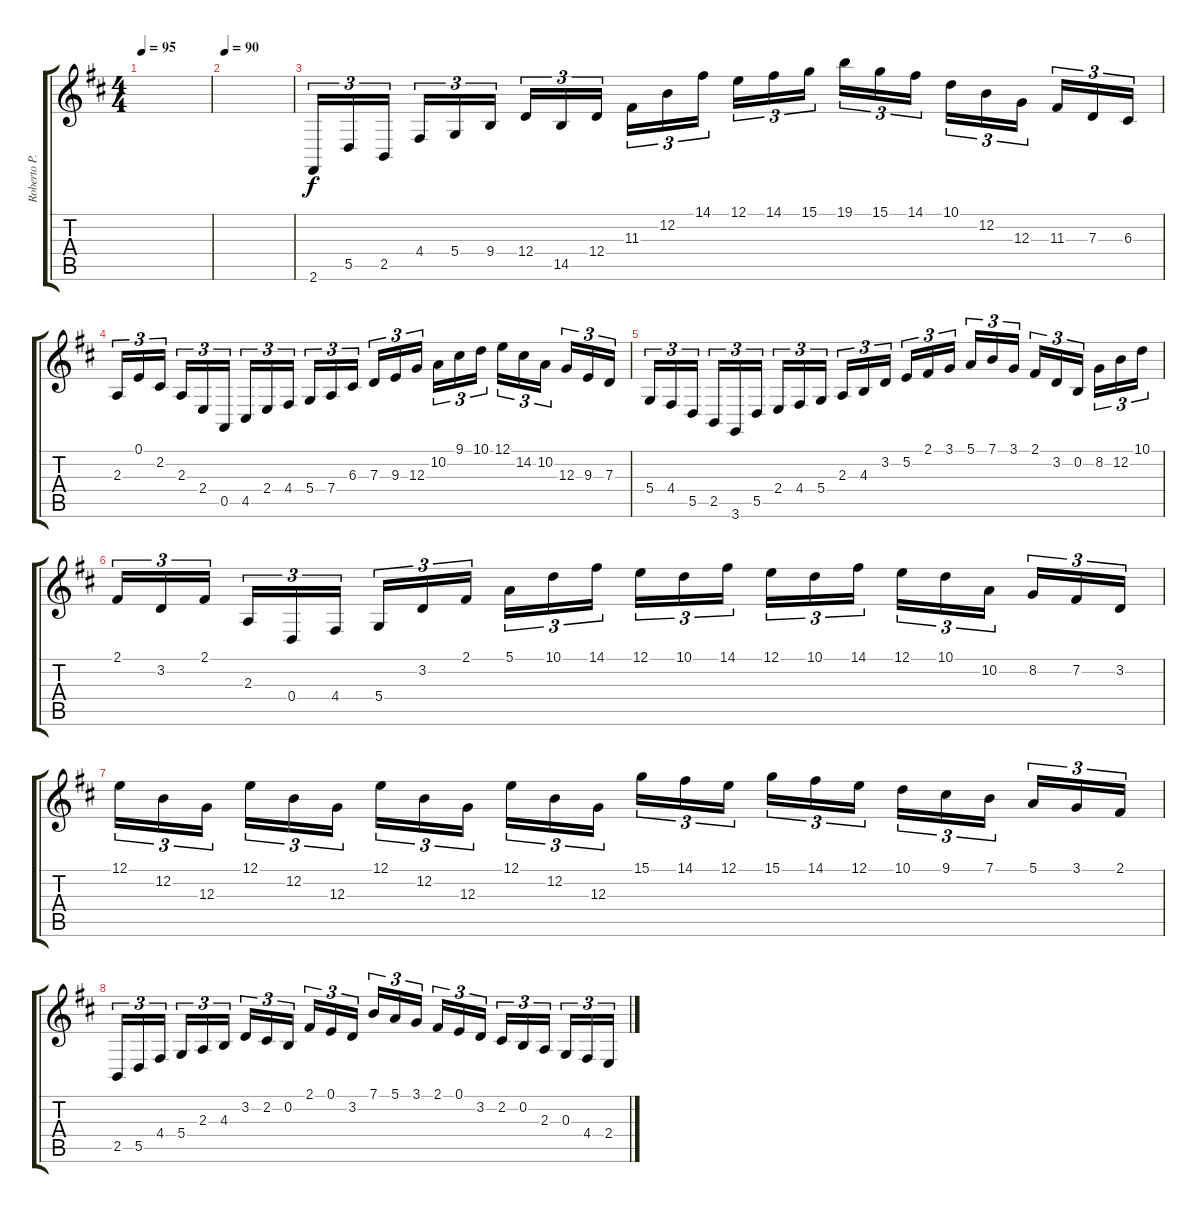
\track ("Roberto P.C. -  Piano  Fills" "Roberto P.") {instrument koto}
\staff {score tabs}
\tuning (E4 B3 G3 D3 A2 E2) {hide}
\ts (4 4)
\tempo 95
\clef g2
\ks bminor
|
\tempo 90
|
2.6.16{tu (3 2)} 5.5.16{tu (3 2)} 2.5.16{tu (3 2)} 4.4.16{tu (3 2)} 5.4.16{tu (3 2)} 9.4.16{tu (3 2)} 12.4.16{tu (3 2)} 14.5.16{tu (3 2)} 12.4.16{tu (3 2)} 11.3.16{tu (3 2)} 12.2.16{tu (3 2)} 14.1.16{tu (3 2)} 12.1.16{tu (3 2)} 14.1.16{tu (3 2)} 15.1.16{tu (3 2)} 19.1.16{tu (3 2)} 15.1.16{tu (3 2)} 14.1.16{tu (3 2)} 10.1.16{tu (3 2)} 12.2.16{tu (3 2)} 12.3.16{tu (3 2)} 11.3.16{tu (3 2)} 7.3.16{tu (3 2)} 6.3.16{tu (3 2)} |
2.3.16{tu (3 2)} 0.1.16{tu (3 2)} 2.2.16{tu (3 2)} 2.3.16{tu (3 2)} 2.4.16{tu (3 2)} 0.5.16{tu (3 2)} 4.5.16{tu (3 2)} 2.4.16{tu (3 2)} 4.4.16{tu (3 2)} 5.4.16{tu (3 2)} 7.4.16{tu (3 2)} 6.3.16{tu (3 2)} 7.3.16{tu (3 2)} 9.3.16{tu (3 2)} 12.3.16{tu (3 2)} 10.2.16{tu (3 2)} 9.1.16{tu (3 2)} 10.1.16{tu (3 2)} 12.1.16{tu (3 2)} 14.2.16{tu (3 2)} 10.2.16{tu (3 2)} 12.3.16{tu (3 2)} 9.3.16{tu (3 2)} 7.3.16{tu (3 2)} |
5.4.16{tu (3 2)} 4.4.16{tu (3 2)} 5.5.16{tu (3 2)} 2.5.16{tu (3 2)} 3.6.16{tu (3 2)} 5.5.16{tu (3 2)} 2.4.16{tu (3 2)} 4.4.16{tu (3 2)} 5.4.16{tu (3 2)} 2.3.16{tu (3 2)} 4.3.16{tu (3 2)} 3.2.16{tu (3 2)} 5.2.16{tu (3 2)} 2.1.16{tu (3 2)} 3.1.16{tu (3 2)} 5.1.16{tu (3 2)} 7.1.16{tu (3 2)} 3.1.16{tu (3 2)} 2.1.16{tu (3 2)} 3.2.16{tu (3 2)} 0.2.16{tu (3 2)} 8.2.16{tu (3 2)} 12.2.16{tu (3 2)} 10.1.16{tu (3 2)} |
2.1.16{tu (3 2)} 3.2.16{tu (3 2)} 2.1.16{tu (3 2)} 2.3.16{tu (3 2)} 0.4.16{tu (3 2)} 4.4.16{tu (3 2)} 5.4.16{tu (3 2)} 3.2.16{tu (3 2)} 2.1.16{tu (3 2)} 5.1.16{tu (3 2)} 10.1.16{tu (3 2)} 14.1.16{tu (3 2)} 12.1.16{tu (3 2)} 10.1.16{tu (3 2)} 14.1.16{tu (3 2)} 12.1.16{tu (3 2)} 10.1.16{tu (3 2)} 14.1.16{tu (3 2)} 12.1.16{tu (3 2)} 10.1.16{tu (3 2)} 10.2.16{tu (3 2)} 8.2.16{tu (3 2)} 7.2.16{tu (3 2)} 3.2.16{tu (3 2)} |
12.1.16{tu (3 2)} 12.2.16{tu (3 2)} 12.3.16{tu (3 2)} 12.1.16{tu (3 2)} 12.2.16{tu (3 2)} 12.3.16{tu (3 2)} 12.1.16{tu (3 2)} 12.2.16{tu (3 2)} 12.3.16{tu (3 2)} 12.1.16{tu (3 2)} 12.2.16{tu (3 2)} 12.3.16{tu (3 2)} 15.1.16{tu (3 2)} 14.1.16{tu (3 2)} 12.1.16{tu (3 2)} 15.1.16{tu (3 2)} 14.1.16{tu (3 2)} 12.1.16{tu (3 2)} 10.1.16{tu (3 2)} 9.1.16{tu (3 2)} 7.1.16{tu (3 2)} 5.1.16{tu (3 2)} 3.1.16{tu (3 2)} 2.1.16{tu (3 2)} |
2.5.16{tu (3 2)} 5.5.16{tu (3 2)} 4.4.16{tu (3 2)} 5.4.16{tu (3 2)} 2.3.16{tu (3 2)} 4.3.16{tu (3 2)} 3.2.16{tu (3 2)} 2.2.16{tu (3 2)} 0.2.16{tu (3 2)} 2.1.16{tu (3 2)} 0.1.16{tu (3 2)} 3.2.16{tu (3 2)} 7.1.16{tu (3 2)} 5.1.16{tu (3 2)} 3.1.16{tu (3 2)} 2.1.16{tu (3 2)} 0.1.16{tu (3 2)} 3.2.16{tu (3 2)} 2.2.16{tu (3 2)} 0.2.16{tu (3 2)} 2.3.16{tu (3 2)} 0.3.16{tu (3 2)} 4.4.16{tu (3 2)} 2.4.16{tu (3 2)}
